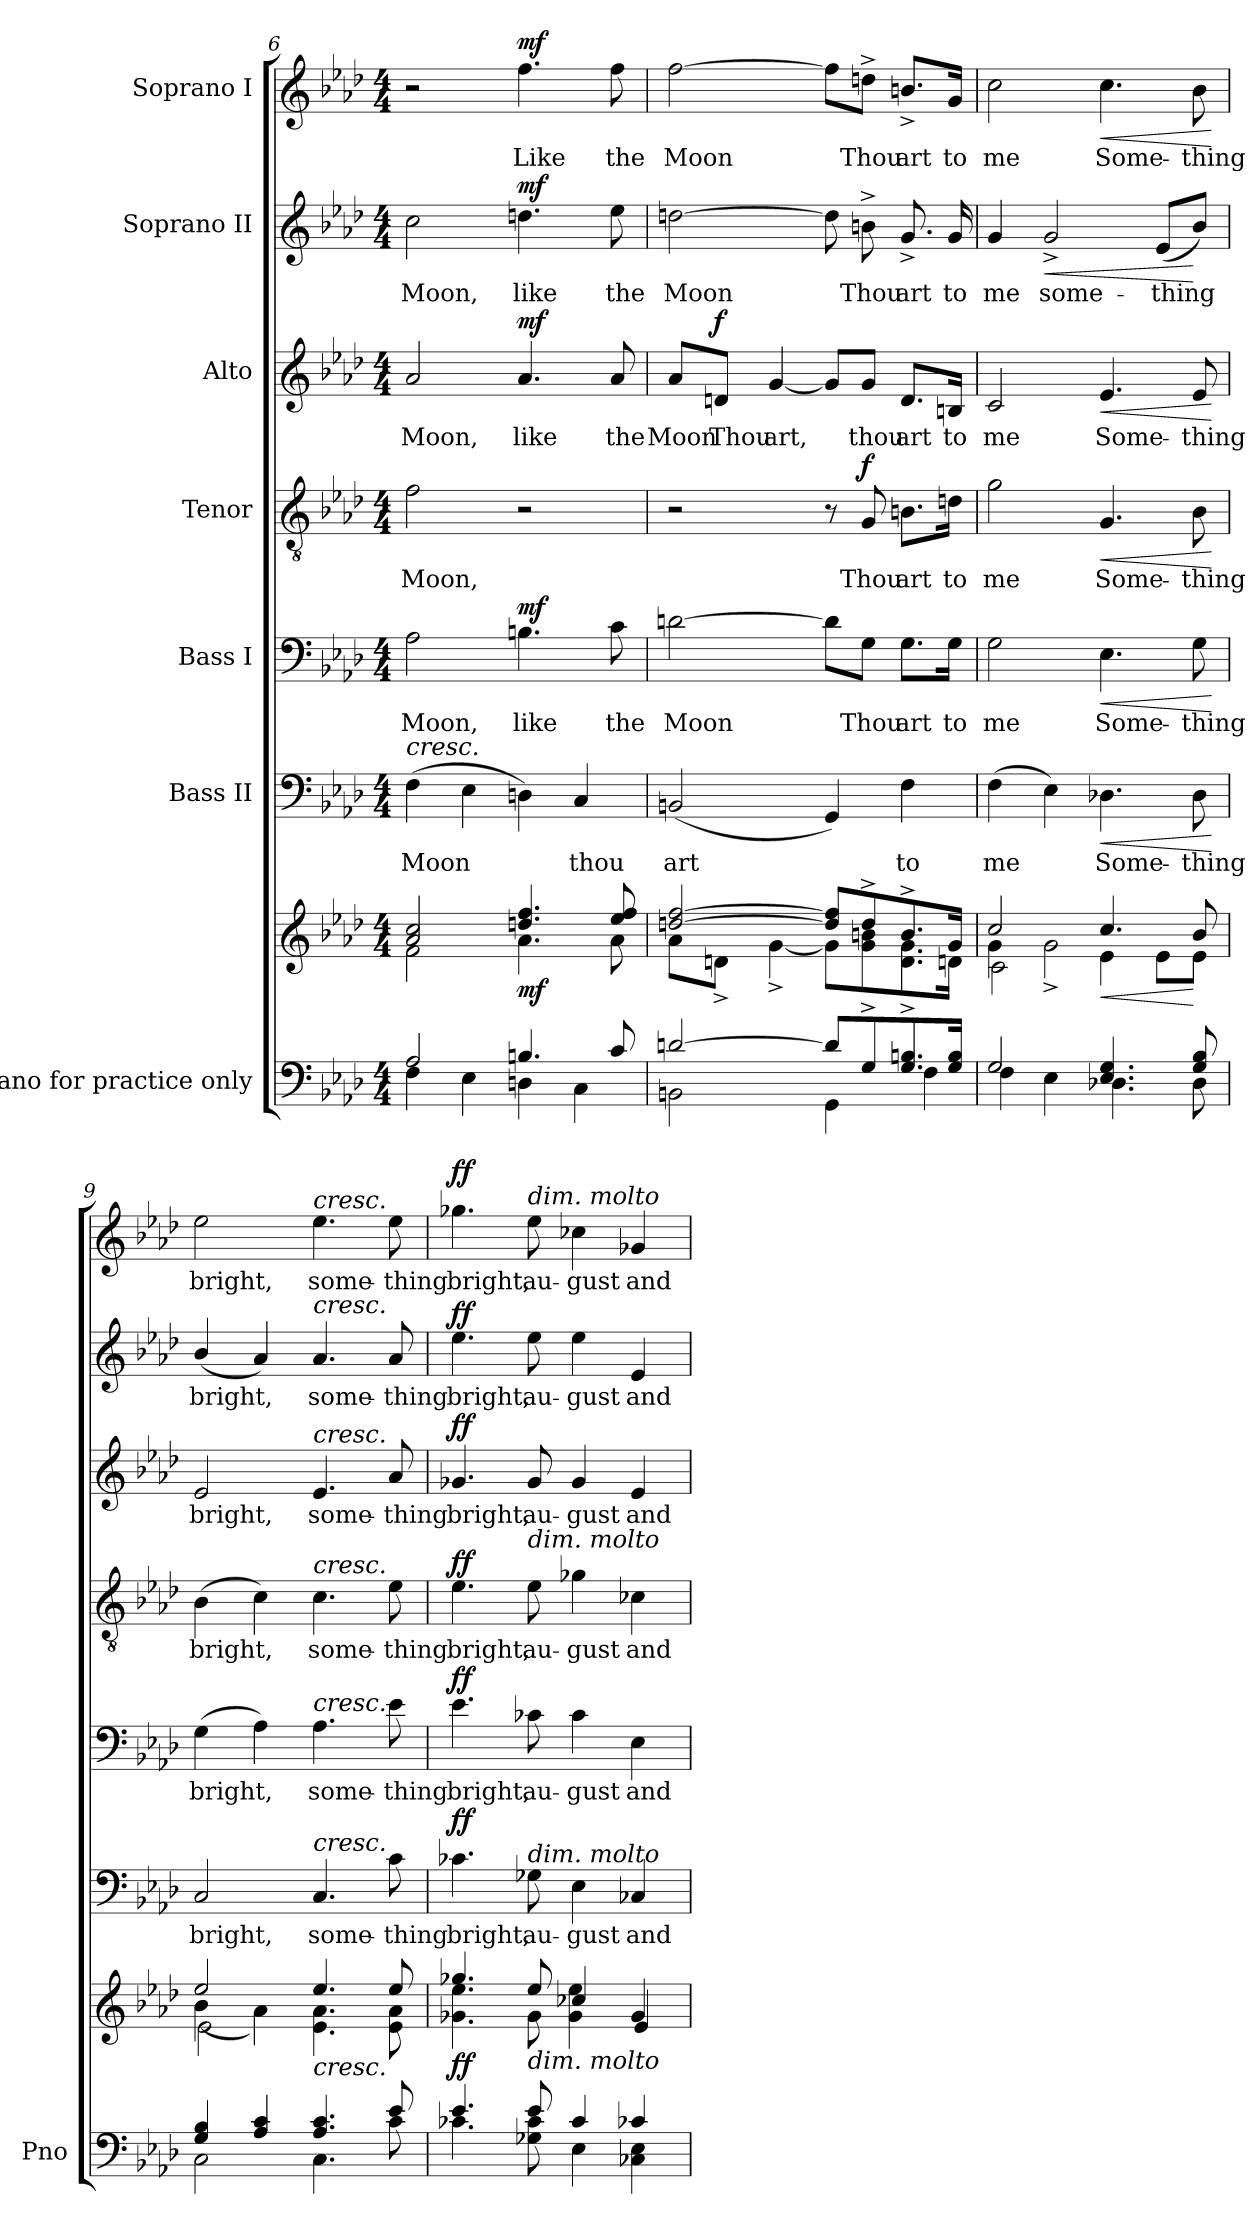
**kern	**kern	**dynam	**kern	**text	**dynam	**kern	**text	**dynam	**kern	**text	**dynam	**kern	**text	**dynam	**kern	**text	**dynam	**kern	**text	**dynam
*part7	*part7	*part7	*part6	*part6	*part6	*part5	*part5	*part5	*part4	*part4	*part4	*part3	*part3	*part3	*part2	*part2	*part2	*part1	*part1	*part1
*staff8	*staff7	*staff7/8	*staff6	*staff6	*staff6	*staff5	*staff5	*staff5	*staff4	*staff4	*staff4	*staff3	*staff3	*staff3	*staff2	*staff2	*staff2	*staff1	*staff1	*staff1
*I"Piano for practice only	*	*	*I"Bass II	*	*	*I"Bass I	*	*	*I"Tenor	*	*	*I"Alto	*	*	*I"Soprano II	*	*	*I"Soprano I	*	*
*I'Pno	*	*	*	*	*	*	*	*	*	*	*	*	*	*	*	*	*	*	*	*
*clefF4	*clefG2	*	*clefF4	*	*	*clefF4	*	*	*clefGv2	*	*	*clefG2	*	*	*clefG2	*	*	*clefG2	*	*
*k[b-e-a-d-]	*k[b-e-a-d-]	*	*k[b-e-a-d-]	*	*	*k[b-e-a-d-]	*	*	*k[b-e-a-d-]	*	*	*k[b-e-a-d-]	*	*	*k[b-e-a-d-]	*	*	*k[b-e-a-d-]	*	*
*M4/4	*M4/4	*	*M4/4	*	*	*M4/4	*	*	*M4/4	*	*	*M4/4	*	*	*M4/4	*	*	*M4/4	*	*
=6	=6	=6	=6	=6	=6	=6	=6	=6	=6	=6	=6	=6	=6	=6	=6	=6	=6	=6	=6	=6
*^	*^	*	*	*	*	*	*	*	*	*	*	*	*	*	*	*	*	*	*	*
!	!	!	!	!	!LO:TX:a:i:t=cresc.	!	!	!	!	!	!	!	!	!	!	!	!	!	!	!	!	!
!	!	!	!	!	!	!LO:LY:b	!	!	!LO:LY:b	!	!	!LO:LY:b	!	!	!LO:LY:b	!	!	!LO:LY:b	!	!	!	!
2A-/	4F\	2a-/ 2cc/	2f\	.	(>4F\	Moon	.	2A-\	Moon,	.	2f\	Moon,	.	2a-/	Moon,	.	2cc\	Moon,	.	2r	.	.
.	4E-\	.	.	.	4E-\	.	.	.	.	.	.	.	.	.	.	.	.	.	.	.	.	.
!	!	!	!	!LO:DY:b	!	!	!	!	!LO:LY:b	!LO:DY:a	!	!	!	!	!LO:LY:b	!LO:DY:a	!	!LO:LY:b	!LO:DY:a	!	!LO:LY:b	!LO:DY:a
4.Bn/	4Dn\	4.ddn/ 4.ff/	4.a-\	mf	4Dn\)	.	.	4.Bn\	like	mf	2r	.	.	4.a-/	like	mf	4.ddn\	like	mf	4.ff\	Like	mf
!	!	!	!	!	!	!LO:LY:b	!	!	!	!	!	!	!	!	!	!	!	!	!	!	!	!
.	4C\	.	.	.	4C/	thou	.	.	.	.	.	.	.	.	.	.	.	.	.	.	.	.
!	!	!	!	!	!	!	!	!	!LO:LY:b	!	!	!	!	!	!LO:LY:b	!	!	!LO:LY:b	!	!	!LO:LY:b	!
8c/	.	8ee-/ 8ff/	8a-\	.	.	.	.	8c\	the	.	.	.	.	8a-/	the	.	8ee-\	the	.	8ff\	the	.
=7	=7	=7	=7	=7	=7	=7	=7	=7	=7	=7	=7	=7	=7	=7	=7	=7	=7	=7	=7	=7	=7	=7
!	!	!	!	!	!	!LO:LY:b	!	!	!LO:LY:b	!	!	!	!	!	!LO:LY:b	!	!	!LO:LY:b	!	!	!LO:LY:b	!
[2dn/	2BBn\	[2ddn/ [2ff/	8a-\L	.	(<2BBn/	art	.	[2dn\	Moon	.	2r	.	.	8a-/L	Moon	.	[2ddn\	Moon	.	[2ff\	Moon	.
!	!	!	!	!	!	!	!	!	!	!	!	!	!	!	!LO:LY:b	!LO:DY:a	!	!	!	!	!	!
.	.	.	8dn^\J	.	.	.	.	.	.	.	.	.	.	8dn/J	Thou	f	.	.	.	.	.	.
!	!	!	!	!	!	!	!	!	!	!	!	!	!	!	!LO:LY:b	!	!	!	!	!	!	!
.	.	.	[4g^\	.	.	.	.	.	.	.	.	.	.	[4g/	art,	.	.	.	.	.	.	.
8d/L]	4GG\	8dd/] 8ff/]L	8g\L]	.	4GG/)	.	.	8d\L]	.	.	8r	.	.	8g/L]	.	.	8dd\]	.	.	8ff\L]	.	.
!	!	!	!	!	!	!	!	!	!LO:LY:b	!	!	!LO:LY:b	!LO:DY:a	!	!LO:LY:b	!	!	!LO:LY:b	!	!	!LO:LY:b	!
8G^/	.	8dd^/	8g\ 8bn\	.	.	.	.	8G\J	Thou	.	8G/	Thou	f	8g/J	thou	.	8bn^\	Thou	.	8ddn^\J	Thou	.
!	!	!	!	!	!	!LO:LY:b	!	!	!LO:LY:b	!	!	!LO:LY:b	!	!	!LO:LY:b	!	!	!LO:LY:b	!	!	!LO:LY:b	!
8.G/^ 8.Bn/^	4F\	8.b^/	8.d\ 8.g\	.	4F\	to	.	8.G\L	art	.	8.Bn\L	art	.	8.d/L	art	.	8.g^/	art	.	8.bn^/L	art	.
!	!	!	!	!	!	!	!	!	!LO:LY:b	!	!	!LO:LY:b	!	!	!LO:LY:b	!	!	!LO:LY:b	!	!	!LO:LY:b	!
16G/ 16B/Jk	.	16g/Jk	16dn\Jk	.	.	.	.	16G\Jk	to	.	16dn\Jk	to	.	16Bn/Jk	to	.	16g/	to	.	16g/Jk	to	.
!!LO:PB:g=z
=8	=8	=8	=8	=8	=8	=8	=8	=8	=8	=8	=8	=8	=8	=8	=8	=8	=8	=8	=8	=8	=8	=8
*	*	*	*^	*	*	*	*	*	*	*	*	*	*	*	*	*	*	*	*	*	*	*
!	!	!	!	!	!	!	!LO:LY:b	!	!	!LO:LY:b	!	!	!LO:LY:b	!	!	!LO:LY:b	!	!	!LO:LY:b	!	!	!LO:LY:b	!
2G/	4F\	2cc/	4g\	2c\	.	(>4F\	me	.	2G\	me	.	2g\	me	.	2c/	me	.	4g/	me	.	2cc\	me	.
!	!	!	!	!	!	!	!	!	!	!	!	!	!	!	!	!	!	!	!LO:LY:b	!LO:HP:b	!	!	!
.	4E-\	.	2g^\	.	.	4E-\)	.	.	.	.	.	.	.	.	.	.	.	2g^/	some-	<	.	.	.
!	!	!	!	!	!LO:HP:b	!	!LO:LY:b	!LO:HP:b	!	!LO:LY:b	!LO:HP:b	!	!LO:LY:b	!LO:HP:b	!	!LO:LY:b	!LO:HP:b	!	!	!	!	!LO:LY:b	!LO:HP:b
4.E-/ 4.G/	4.D-X\	4.cc/	.	4e-\	<	4.D-X\	Some-	<	4.E-\	Some-	<	4.G/	Some-	<	4.e-/	Some-	<	.	.	.	4.cc\	Some-	<
!	!	!	!	!	!	!	!	!	!	!	!	!	!	!	!	!	!	!	!LO:LY:b	!	!	!	!
.	.	.	4ryy	8e-\L	.	.	.	.	.	.	.	.	.	.	.	.	.	(<8e-/L	-thing	.	.	.	.
!	!	!	!	!	!	!	!LO:LY:b	!	!	!LO:LY:b	!	!	!LO:LY:b	!	!	!LO:LY:b	!	!	!	!	!	!LO:LY:b	!
8G/ 8B-/	8D-\	8b-/	.	8e-\J	[	8D-\	-thing	.	8G\	-thing	.	8B-\	-thing	.	8e-/	-thing	.	8b-/J)	.	[	8b-\	-thing	.
*v	*v	*	*	*	*	*	*	*	*	*	*	*	*	*	*	*	*	*	*	*	*	*	*
*	*v	*v	*v	*	*	*	*	*	*	*	*	*	*	*	*	*	*	*	*	*	*	*
.	.	.	.	.	[	.	.	[	.	.	[	.	.	[	.	.	.	.	.	[
=9	=9	=9	=9	=9	=9	=9	=9	=9	=9	=9	=9	=9	=9	=9	=9	=9	=9	=9	=9	=9
*^	*^	*	*	*	*	*	*	*	*	*	*	*	*	*	*	*	*	*	*	*
*	*	*	*^	*	*	*	*	*	*	*	*	*	*	*	*	*	*	*	*	*	*	*
!	!	!	!	!	!	!	!LO:LY:b	!	!	!LO:LY:b	!	!	!LO:LY:b	!	!	!LO:LY:b	!	!	!LO:LY:b	!	!	!LO:LY:b	!
4G/ 4B-/	2C\	2ee-/	(<4b-\	2e-\	.	2C/	bright,	.	(>4G\	bright,	.	(>4B-\	bright,	.	2e-/	bright,	.	(<4b-/	bright,	.	2ee-\	bright,	.
4A-/ 4c/	.	.	4a-\)	.	.	.	.	.	4A-\)	.	.	4c\)	.	.	.	.	.	4a-/)	.	.	.	.	.
!	!	!	!	!	!	!	!	!	!	!	!	!	!	!	!	!	!	!	!	!	!LO:TX:a:i:t=cresc.	!	!
!	!	!	!	!	!	!	!	!	!	!	!	!	!	!	!	!	!	!LO:TX:a:i:t=cresc.	!	!	!	!	!
!	!	!	!	!	!	!	!	!	!	!	!	!	!	!	!LO:TX:a:i:t=cresc.	!	!	!	!	!	!	!	!
!	!	!	!	!	!	!	!	!	!	!	!	!LO:TX:a:i:t=cresc.	!	!	!	!	!	!	!	!	!	!	!
!	!	!	!	!	!	!	!	!	!LO:TX:a:i:t=cresc.	!	!	!	!	!	!	!	!	!	!	!	!	!	!
!	!	!	!	!	!	!LO:TX:a:i:t=cresc.	!	!	!	!	!	!	!	!	!	!	!	!	!	!	!	!	!
!	!	!LO:TX:b:i:t=cresc.	!	!	!	!	!	!	!	!	!	!	!	!	!	!	!	!	!	!	!	!	!
!	!	!	!	!	!	!	!LO:LY:b	!	!	!LO:LY:b	!	!	!LO:LY:b	!	!	!LO:LY:b	!	!	!LO:LY:b	!	!	!LO:LY:b	!
4.A-/ 4.c/	4.C\	4.ee-/	4.e-\ 4.a-\	2ryy	.	4.C/	some-	.	4.A-\	some-	.	4.c\	some-	.	4.e-/	some-	.	4.a-/	some-	.	4.ee-\	some-	.
!	!	!	!	!	!	!	!LO:LY:b	!	!	!LO:LY:b	!	!	!LO:LY:b	!	!	!LO:LY:b	!	!	!LO:LY:b	!	!	!LO:LY:b	!
8e-/	8c\	8ee-/	8e-\ 8a-\	.	.	8c\	-thing	.	8e-\	-thing	.	8e-\	-thing	.	8a-/	-thing	.	8a-/	-thing	.	8ee-\	-thing	.
*	*	*	*v	*v	*	*	*	*	*	*	*	*	*	*	*	*	*	*	*	*	*	*	*
=10	=10	=10	=10	=10	=10	=10	=10	=10	=10	=10	=10	=10	=10	=10	=10	=10	=10	=10	=10	=10	=10	=10
!	!	!	!	!LO:DY:b	!	!LO:LY:b	!LO:DY:a	!	!LO:LY:b	!LO:DY:a	!	!LO:LY:b	!LO:DY:a	!	!LO:LY:b	!LO:DY:a	!	!LO:LY:b	!LO:DY:a	!	!LO:LY:b	!LO:DY:a
4.e-/	4.c-X\	4.gg-X/	4.g-X\ 4.ee-\	ff	4.c-X\	bright,	ff	4.e-\	bright,	ff	4.e-\	bright,	ff	4.g-X/	bright,	ff	4.ee-\	bright,	ff	4.gg-X\	bright,	ff
!	!	!	!	!	!	!	!	!	!	!	!	!	!	!	!	!	!	!	!	!LO:TX:a:i:t=dim. molto	!	!
!	!	!	!	!	!	!	!	!	!	!	!LO:TX:a:i:t=dim. molto	!	!	!	!	!	!	!	!	!	!	!
!	!	!	!	!	!LO:TX:a:i:t=dim. molto	!	!	!	!	!	!	!	!	!	!	!	!	!	!	!	!	!
!	!	!LO:TX:b:i:t=dim. molto	!	!	!	!	!	!	!	!	!	!	!	!	!	!	!	!	!	!	!	!
!	!	!	!	!	!	!LO:LY:b	!	!	!LO:LY:b	!	!	!LO:LY:b	!	!	!LO:LY:b	!	!	!LO:LY:b	!	!	!LO:LY:b	!
8e-/	8G-X\ 8c-\	8ee-/	8g-\	.	8G-X\	au-	.	8c-X\	au-	.	8e-\	au-	.	8g-/	au-	.	8ee-\	au-	.	8ee-\	au-	.
!	!	!	!	!	!	!LO:LY:b	!	!	!LO:LY:b	!	!	!LO:LY:b	!	!	!LO:LY:b	!	!	!LO:LY:b	!	!	!LO:LY:b	!
4c-/	4E-\	4cc-X/	4g-\ 4ee-\	.	4E-\	-gust	.	4c-\	-gust	.	4g-X\	-gust	.	4g-/	-gust	.	4ee-\	-gust	.	4cc-X\	-gust	.
!	!	!	!	!	!	!LO:LY:b	!	!	!LO:LY:b	!	!	!LO:LY:b	!	!	!LO:LY:b	!	!	!LO:LY:b	!	!	!LO:LY:b	!
4c-X/	4C-X\ 4E-\	4g-/	4e-/	.	4C-X/	and	.	4E-\	and	.	4c-X\	and	.	4e-/	and	.	4e-/	and	.	4g-X/	and	.
*v	*v	*	*	*	*	*	*	*	*	*	*	*	*	*	*	*	*	*	*	*	*	*
*	*v	*v	*	*	*	*	*	*	*	*	*	*	*	*	*	*	*	*	*	*	*
=	=	=	=	=	=	=	=	=	=	=	=	=	=	=	=	=	=	=	=	=
*-	*-	*-	*-	*-	*-	*-	*-	*-	*-	*-	*-	*-	*-	*-	*-	*-	*-	*-	*-	*-
